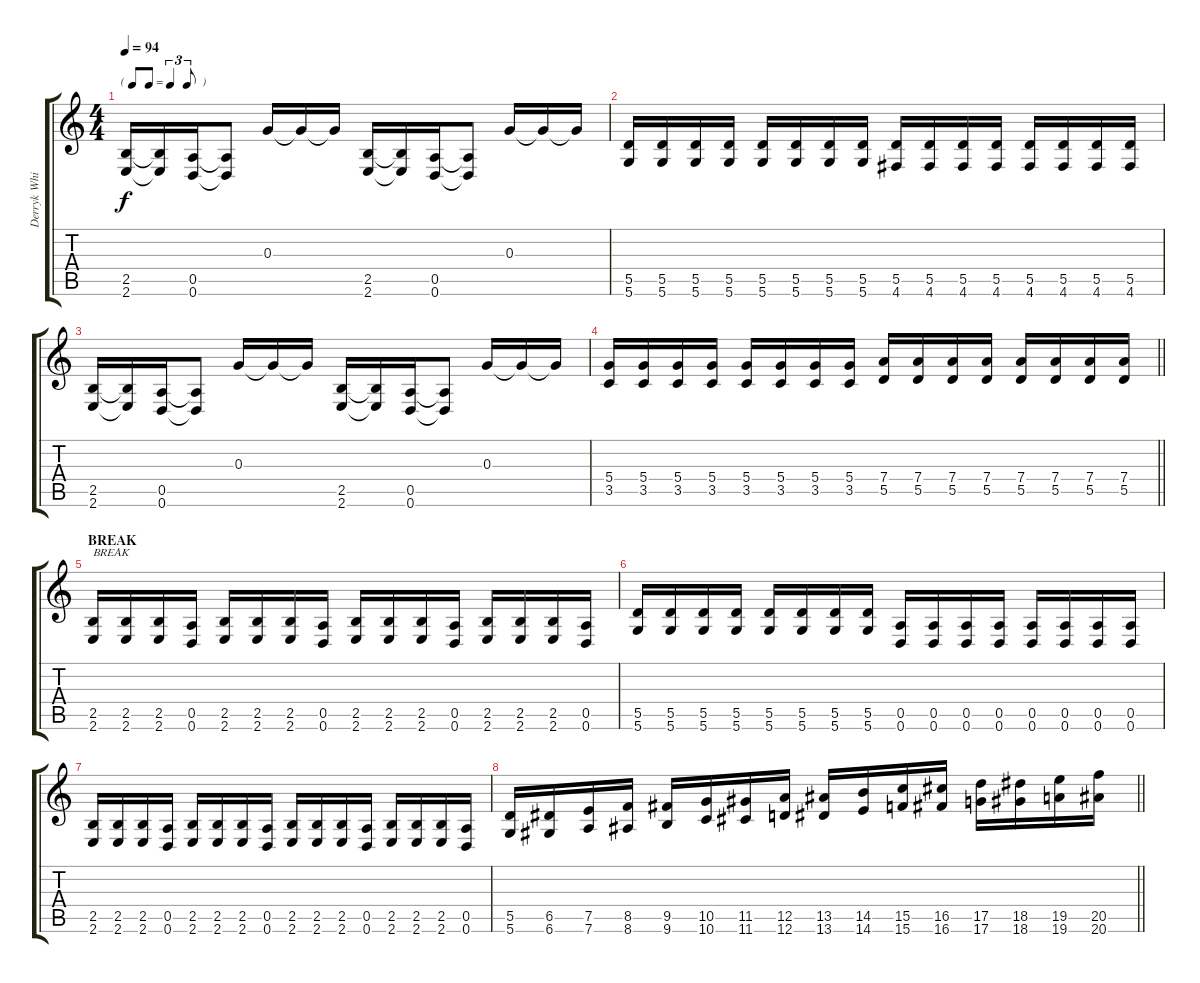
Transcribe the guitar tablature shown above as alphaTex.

\track ("Derryk Whibley \"Bizzy D\"      (gtr 1)" "Derryk Whi") {instrument distortionguitar}
\staff {score tabs}
\tuning (E4 B3 G3 D3 A2 D2) {hide}
\ts (4 4)
\tf triplet8th
\tempo 94
\clef g2
\ks c
(2.5 2.6).16{dy f} (2.5{t} 2.6{t}).16 (0.5 0.6).16 (0.5{t} 0.6{t}).8 0.3.16 0.3{t}.16 0.3{t}.16 (2.5 2.6).16 (2.5{t} 2.6{t}).16 (0.5 0.6).16 (0.5{t} 0.6{t}).8 0.3.16 0.3{t}.16 0.3{t}.16 |
(5.5 5.6).16 (5.5 5.6).16 (5.5 5.6).16 (5.5 5.6).16 (5.5 5.6).16 (5.5 5.6).16 (5.5 5.6).16 (5.5 5.6).16 (5.5 4.6).16 (5.5 4.6).16 (5.5 4.6).16 (5.5 4.6).16 (5.5 4.6).16 (5.5 4.6).16 (5.5 4.6).16 (5.5 4.6).16 |
(2.5 2.6).16 (2.5{t} 2.6{t}).16 (0.5 0.6).16 (0.5{t} 0.6{t}).8 0.3.16 0.3{t}.16 0.3{t}.16 (2.5 2.6).16 (2.5{t} 2.6{t}).16 (0.5 0.6).16 (0.5{t} 0.6{t}).8 0.3.16 0.3{t}.16 0.3{t}.16 |
\barLineRight lightlight
(5.4 3.5).16 (5.4 3.5).16 (5.4 3.5).16 (5.4 3.5).16 (5.4 3.5).16 (5.4 3.5).16 (5.4 3.5).16 (5.4 3.5).16 (7.4 5.5).16 (7.4 5.5).16 (7.4 5.5).16 (7.4 5.5).16 (7.4 5.5).16 (7.4 5.5).16 (7.4 5.5).16 (7.4 5.5).16 |
\section ("" "BREAK")
(2.5 2.6).16{txt "BREAK"} (2.5 2.6).16 (2.5 2.6).16 (0.5 0.6).16 (2.5 2.6).16 (2.5 2.6).16 (2.5 2.6).16 (0.5 0.6).16 (2.5 2.6).16 (2.5 2.6).16 (2.5 2.6).16 (0.5 0.6).16 (2.5 2.6).16 (2.5 2.6).16 (2.5 2.6).16 (0.5 0.6).16 |
(5.5 5.6).16 (5.5 5.6).16 (5.5 5.6).16 (5.5 5.6).16 (5.5 5.6).16 (5.5 5.6).16 (5.5 5.6).16 (5.5 5.6).16 (0.5 0.6).16 (0.5 0.6).16 (0.5 0.6).16 (0.5 0.6).16 (0.5 0.6).16 (0.5 0.6).16 (0.5 0.6).16 (0.5 0.6).16 |
(2.5 2.6).16 (2.5 2.6).16 (2.5 2.6).16 (0.5 0.6).16 (2.5 2.6).16 (2.5 2.6).16 (2.5 2.6).16 (0.5 0.6).16 (2.5 2.6).16 (2.5 2.6).16 (2.5 2.6).16 (0.5 0.6).16 (2.5 2.6).16 (2.5 2.6).16 (2.5 2.6).16 (0.5 0.6).16 |
\barLineRight lightlight
(5.5 5.6).16 (6.5 6.6).16 (7.5 7.6).16 (8.5 8.6).16 (9.5 9.6).16 (10.5 10.6).16 (11.5 11.6).16 (12.5 12.6).16 (13.5 13.6).16 (14.5 14.6).16 (15.5 15.6).16 (16.5 16.6).16 (17.5 17.6).16 (18.5 18.6).16 (19.5 19.6).16 (20.5 20.6).16
